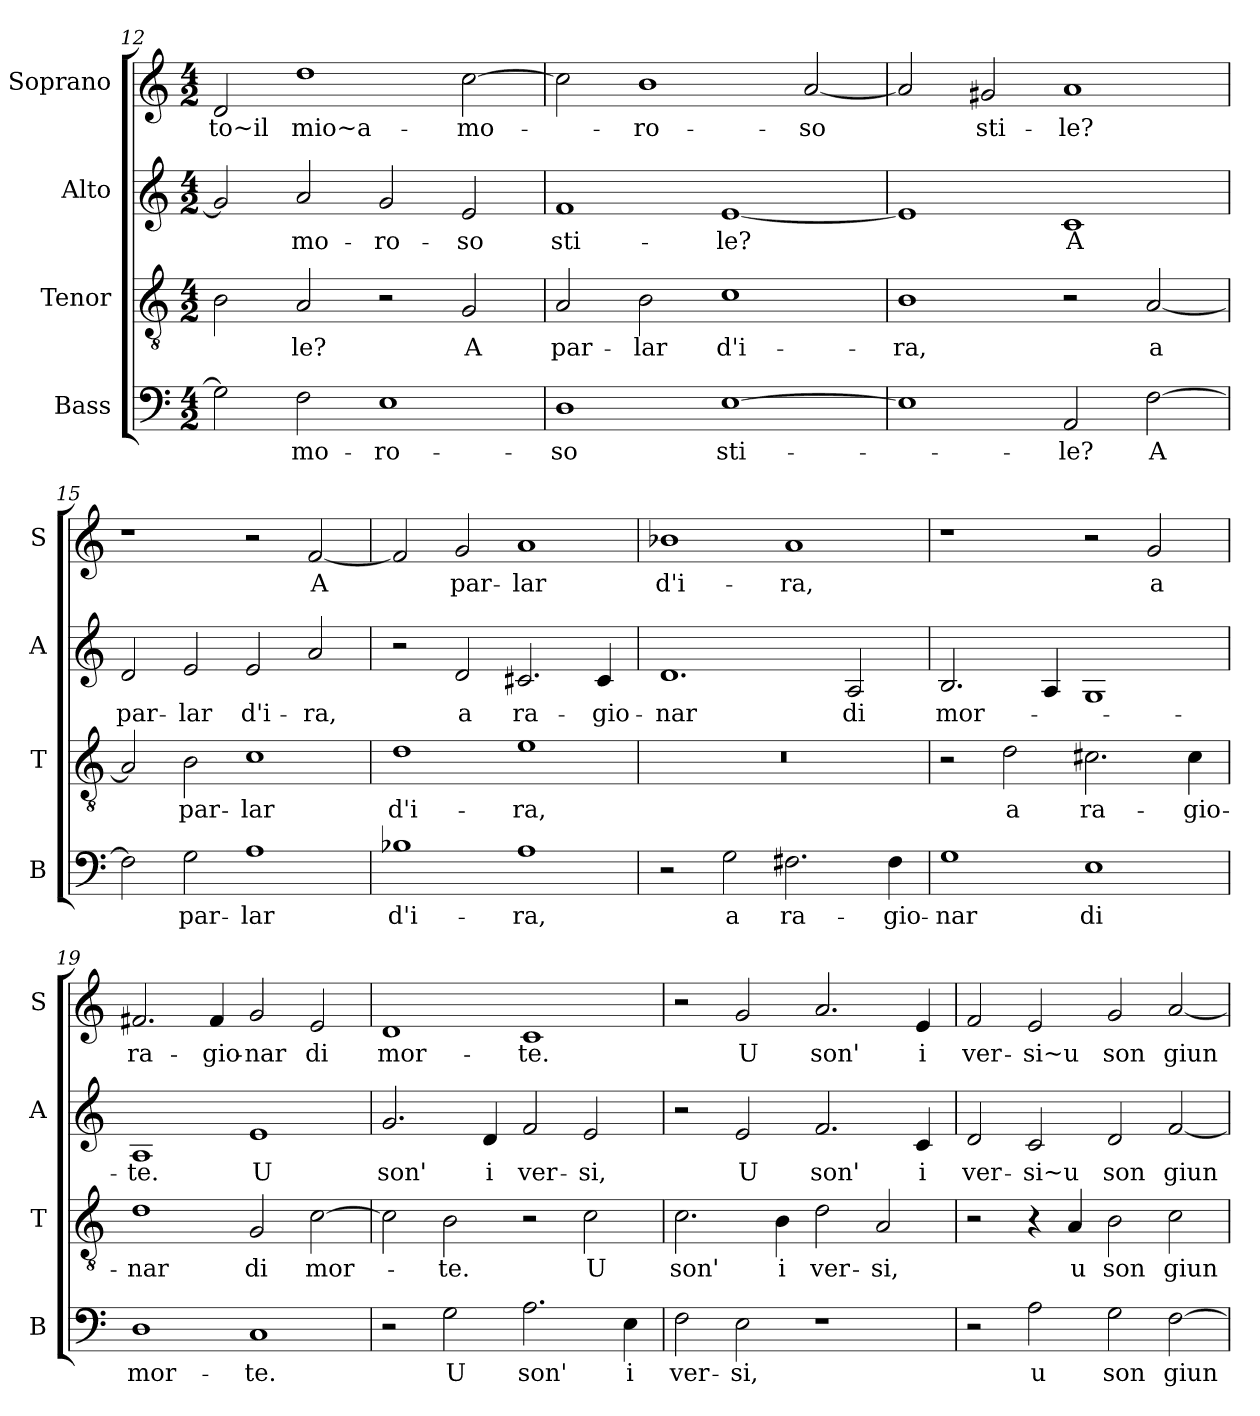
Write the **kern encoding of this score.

**kern	**text	**kern	**text	**kern	**text	**kern	**text
*part4	*part4	*part3	*part3	*part2	*part2	*part1	*part1
*staff4	*staff4	*staff3	*staff3	*staff2	*staff2	*staff1	*staff1
*I"Bass	*	*I"Tenor	*	*I"Alto	*	*I"Soprano	*
*I'B	*	*I'T	*	*I'A	*	*I'S	*
*clefF4	*	*clefGv2	*	*clefG2	*	*clefG2	*
*k[]	*	*k[]	*	*k[]	*	*k[]	*
*C:	*	*C:	*	*C:	*	*C:	*
*M4/2	*	*M4/2	*	*M4/2	*	*M4/2	*
=12	=12	=12	=12	=12	=12	=12	=12
!	!	!	!	!	!	!	!LO:LY:b
2G\]	.	2B\	.	2g/]	.	2d/	-to~il
!	!LO:LY:b	!	!LO:LY:b	!	!LO:LY:b	!	!LO:LY:b
2F\	-mo-	2A/	-le?	2a/	-mo-	1dd	mio~a-
!	!LO:LY:b	!	!	!	!LO:LY:b	!	!
1E	-ro-	2r	.	2g/	-ro-	.	.
!	!	!	!LO:LY:b	!	!LO:LY:b	!	!LO:LY:b
.	.	2G/	A	2e/	-so	[2cc\	-mo-
=13	=13	=13	=13	=13	=13	=13	=13
!	!LO:LY:b	!	!LO:LY:b	!	!LO:LY:b	!	!
1D	-so	2A/	par-	1f	sti-	2cc\]	.
!	!	!	!LO:LY:b	!	!	!	!LO:LY:b
.	.	2B\	-lar	.	.	1b	-ro-
!	!LO:LY:b	!	!LO:LY:b	!	!LO:LY:b	!	!
[1E	sti-	1c	d'i-	[1e	-le?	.	.
!	!	!	!	!	!	!	!LO:LY:b
.	.	.	.	.	.	[2a/	-so
=14	=14	=14	=14	=14	=14	=14	=14
!	!	!	!LO:LY:b	!	!	!	!
1E]	.	1B	-ra,	1e]	.	2a/]	.
!	!	!	!	!	!	!	!LO:LY:b
.	.	.	.	.	.	2g#X/	sti-
!	!LO:LY:b	!	!	!	!LO:LY:b	!	!LO:LY:b
2AA/	-le?	2r	.	1c	A	1a	-le?
!	!LO:LY:b	!	!LO:LY:b	!	!	!	!
[2F\	A	[2A/	a	.	.	.	.
=15	=15	=15	=15	=15	=15	=15	=15
!	!	!	!	!	!LO:LY:b	!	!
2F\]	.	2A/]	.	2d/	par-	1r	.
!	!LO:LY:b	!	!LO:LY:b	!	!LO:LY:b	!	!
2G\	par-	2B\	par-	2e/	-lar	.	.
!	!LO:LY:b	!	!LO:LY:b	!	!LO:LY:b	!	!
1A	-lar	1c	-lar	2e/	d'i-	2r	.
!	!	!	!	!	!LO:LY:b	!	!LO:LY:b
.	.	.	.	2a/	-ra,	[2f/	A
!!LO:PB:g=z
=16	=16	=16	=16	=16	=16	=16	=16
!	!LO:LY:b	!	!LO:LY:b	!	!	!	!
1B-X	d'i-	1d	d'i-	2r	.	2f/]	.
!	!	!	!	!	!LO:LY:b	!	!LO:LY:b
.	.	.	.	2d/	a	2g/	par-
!	!LO:LY:b	!	!LO:LY:b	!	!LO:LY:b	!	!LO:LY:b
1A	-ra,	1e	-ra,	2.c#X/	ra-	1a	-lar
!	!	!	!	!	!LO:LY:b	!	!
.	.	.	.	4c#/	-gio-	.	.
=17	=17	=17	=17	=17	=17	=17	=17
!	!	!	!	!	!LO:LY:b	!	!LO:LY:b
2r	.	0r	.	1.d	-nar	1b-X	d'i-
!	!LO:LY:b	!	!	!	!	!	!
2G\	a	.	.	.	.	.	.
!	!LO:LY:b	!	!	!	!	!	!LO:LY:b
2.F#X\	ra-	.	.	.	.	1a	-ra,
!	!	!	!	!	!LO:LY:b	!	!
.	.	.	.	2A/	di	.	.
!	!LO:LY:b	!	!	!	!	!	!
4F#\	-gio-	.	.	.	.	.	.
=18	=18	=18	=18	=18	=18	=18	=18
!	!LO:LY:b	!	!	!	!LO:LY:b	!	!
1G	-nar	2r	.	2.B/	mor-	1r	.
!	!	!	!LO:LY:b	!	!	!	!
.	.	2d\	a	.	.	.	.
.	.	.	.	4A/	.	.	.
!	!LO:LY:b	!	!LO:LY:b	!	!	!	!
1E	di	2.c#X\	ra-	1G	.	2r	.
!	!	!	!	!	!	!	!LO:LY:b
.	.	.	.	.	.	2g/	a
!	!	!	!LO:LY:b	!	!	!	!
.	.	4c#\	-gio-	.	.	.	.
=19	=19	=19	=19	=19	=19	=19	=19
!	!LO:LY:b	!	!LO:LY:b	!	!LO:LY:b	!	!LO:LY:b
1D	mor-	1d	-nar	1A	-te.	2.f#X/	ra-
!	!	!	!	!	!	!	!LO:LY:b
.	.	.	.	.	.	4f#/	-gio-
!	!LO:LY:b	!	!LO:LY:b	!	!LO:LY:b	!	!LO:LY:b
1C	-te.	2G/	di	1e	U	2g/	-nar
!	!	!	!LO:LY:b	!	!	!	!LO:LY:b
.	.	[2c\	mor-	.	.	2e/	di
=20	=20	=20	=20	=20	=20	=20	=20
!	!	!	!	!	!LO:LY:b	!	!LO:LY:b
2r	.	2c\]	.	2.g/	son'	1d	mor-
!	!LO:LY:b	!	!LO:LY:b	!	!	!	!
2G\	U	2B\	-te.	.	.	.	.
!	!	!	!	!	!LO:LY:b	!	!
.	.	.	.	4d/	i	.	.
!	!LO:LY:b	!	!	!	!LO:LY:b	!	!LO:LY:b
2.A\	son'	2r	.	2f/	ver-	1c	-te.
!	!	!	!LO:LY:b	!	!LO:LY:b	!	!
.	.	2c\	U	2e/	-si,	.	.
!	!LO:LY:b	!	!	!	!	!	!
4E\	i	.	.	.	.	.	.
!!LO:LB:g=z
=21	=21	=21	=21	=21	=21	=21	=21
!	!LO:LY:b	!	!LO:LY:b	!	!	!	!
2F\	ver-	2.c\	son'	2r	.	2r	.
!	!LO:LY:b	!	!	!	!LO:LY:b	!	!LO:LY:b
2E\	-si,	.	.	2e/	U	2g/	U
!	!	!	!LO:LY:b	!	!	!	!
.	.	4B\	i	.	.	.	.
!	!	!	!LO:LY:b	!	!LO:LY:b	!	!LO:LY:b
1r	.	2d\	ver-	2.f/	son'	2.a/	son'
!	!	!	!LO:LY:b	!	!	!	!
.	.	2A/	-si,	.	.	.	.
!	!	!	!	!	!LO:LY:b	!	!LO:LY:b
.	.	.	.	4c/	i	4e/	i
=22	=22	=22	=22	=22	=22	=22	=22
!	!	!	!	!	!LO:LY:b	!	!LO:LY:b
2r	.	2r	.	2d/	ver-	2f/	ver-
!	!LO:LY:b	!	!	!	!LO:LY:b	!	!LO:LY:b
2A\	u	4r	.	2c/	-si~u	2e/	-si~u
!	!	!	!LO:LY:b	!	!	!	!
.	.	4A/	u	.	.	.	.
!	!LO:LY:b	!	!LO:LY:b	!	!LO:LY:b	!	!LO:LY:b
2G\	son	2B\	son	2d/	son	2g/	son
!	!LO:LY:b	!	!LO:LY:b	!	!LO:LY:b	!	!LO:LY:b
[2F\	giun-	2c\	giun-	[2f/	giun-	[2a/	giun-
=	=	=	=	=	=	=	=
*-	*-	*-	*-	*-	*-	*-	*-
